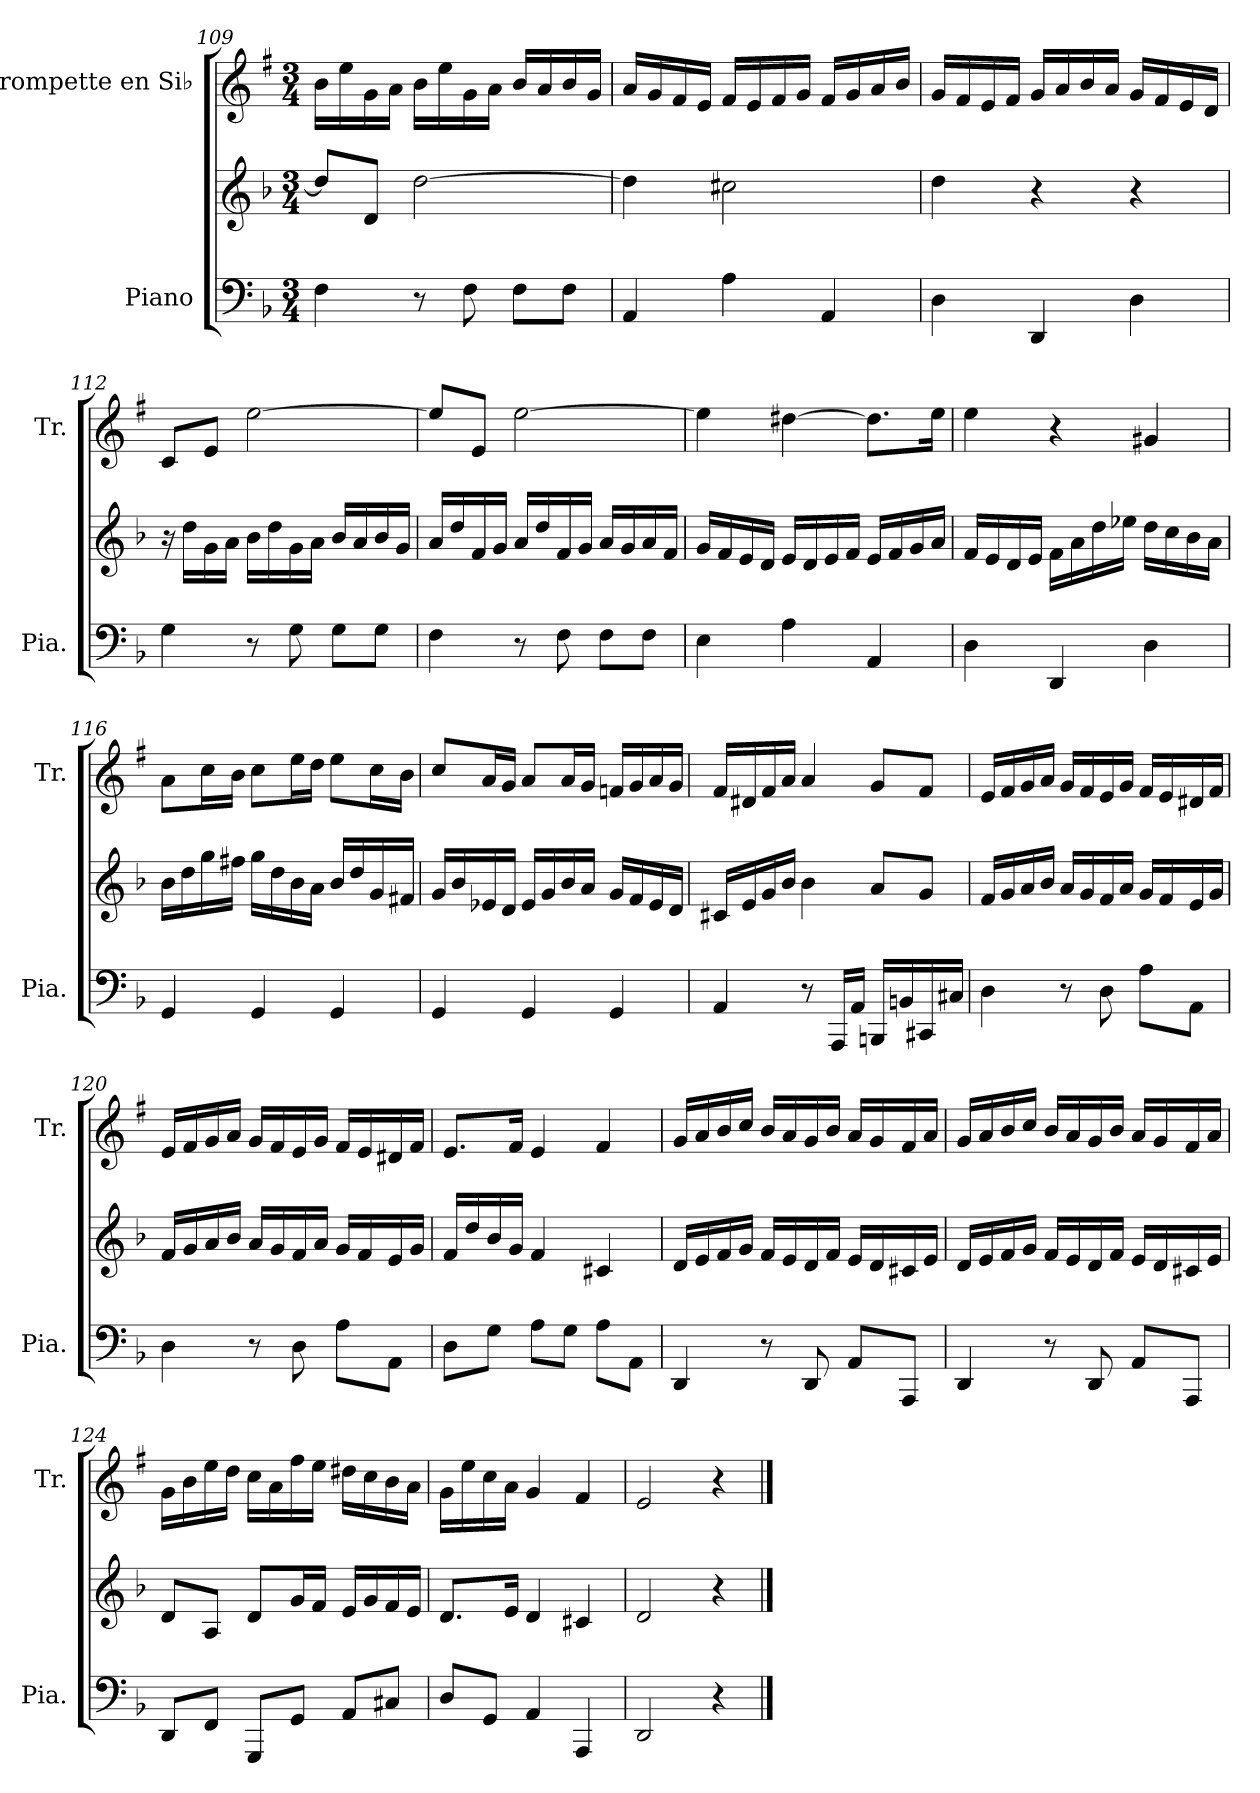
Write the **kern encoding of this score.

**kern	**kern	**kern
*part2	*part2	*part1
*staff3	*staff2	*staff1
*I"Piano	*	*I"Trompette en Si♭
*I'Pia.	*	*I'Tr.
*clefF4	*clefG2	*clefG2
*	*	*ITrd1c2
*k[b-]	*k[b-]	*k[b-]
*M3/4	*M3/4	*M3/4
=109	=109	=109
4F\	8dd/L]	16a\LL
.	.	16dd\
.	8d/J	16f\
.	.	16g\JJ
8r	[2dd\	16a\LL
.	.	16dd\
8F\	.	16f\
.	.	16g\JJ
8F\L	.	16a/LL
.	.	16g/
8F\J	.	16a/
.	.	16f/JJ
!!LO:LB:g=z
=110	=110	=110
4AA/	4dd\]	16g/LL
.	.	16f/
.	.	16e/
.	.	16d/JJ
4A\	2cc#X\	16e/LL
.	.	16d/
.	.	16e/
.	.	16f/JJ
4AA/	.	16e/LL
.	.	16f/
.	.	16g/
.	.	16a/JJ
=111	=111	=111
4D\	4dd\	16f/LL
.	.	16e/
.	.	16d/
.	.	16e/JJ
4DD/	4r	16f/LL
.	.	16g/
.	.	16a/
.	.	16g/JJ
4D\	4r	16f/LL
.	.	16e/
.	.	16d/
.	.	16c/JJ
=112	=112	=112
4G\	16r	8B-/L
.	16dd\LL	.
.	16g\	8d/J
.	16a\JJ	.
8r	16b-\LL	[2dd\
.	16dd\	.
8G\	16g\	.
.	16a\JJ	.
8G\L	16b-/LL	.
.	16a/	.
8G\J	16b-/	.
.	16g/JJ	.
!!LO:LB:g=z
=113	=113	=113
4F\	16a/LL	8dd/L]
.	16dd/	.
.	16f/	8d/J
.	16g/JJ	.
8r	16a/LL	[2dd\
.	16dd/	.
8F\	16f/	.
.	16g/JJ	.
8F\L	16a/LL	.
.	16g/	.
8F\J	16a/	.
.	16f/JJ	.
=114	=114	=114
4E\	16g/LL	4dd\]
.	16f/	.
.	16e/	.
.	16d/JJ	.
4A\	16e/LL	[4cc#X\
.	16d/	.
.	16e/	.
.	16f/JJ	.
4AA/	16e/LL	8.cc#\L]
.	16f/	.
.	16g/	.
.	16a/JJ	16dd\Jk
=115	=115	=115
4D\	16f/LL	4dd\
.	16e/	.
.	16d/	.
.	16e/JJ	.
4DD/	16f\LL	4r
.	16a\	.
.	16dd\	.
.	16ee-X\JJ	.
4D\	16dd\LL	4f#X/
.	16cc\	.
.	16b-\	.
.	16a\JJ	.
!!LO:PB:g=z
=116	=116	=116
4GG/	16b-\LL	8g\L
.	16dd\	.
.	16gg\	16b-\L
.	16ff#X\JJ	16a\JJ
4GG/	16gg\LL	8b-\L
.	16dd\	.
.	16b-\	16dd\L
.	16a\JJ	16cc\JJ
4GG/	16b-/LL	8dd\L
.	16dd/	.
.	16g/	16b-\L
.	16f#X/JJ	16a\JJ
=117	=117	=117
4GG/	16g/LL	8b-/L
.	16b-/	.
.	16e-X/	16g/L
.	16d/JJ	16f/JJ
4GG/	16e-/LL	8g/L
.	16g/	.
.	16b-/	16g/L
.	16a/JJ	16f/JJ
4GG/	16g/LL	16e-X/LL
.	16f/	16f/
.	16e-/	16g/
.	16d/JJ	16f/JJ
=118	=118	=118
4AA/	16c#X/LL	16e/LL
.	16e/	16c#X/
.	16g/	16e/
.	16b-/JJ	16g/JJ
8r	4b-\	4g/
16AAA/LL	.	.
16AA/JJ	.	.
16BBBn/LL	8a/L	8f/L
16BBn/	.	.
16CC#X/	8g/J	8e/J
16C#X/JJ	.	.
!!LO:LB:g=z
=119	=119	=119
4D\	16f/LL	16d/LL
.	16g/	16e/
.	16a/	16f/
.	16b-/JJ	16g/JJ
8r	16a/LL	16f/LL
.	16g/	16e/
8D\	16f/	16d/
.	16a/JJ	16f/JJ
8A\L	16g/LL	16e/LL
.	16f/	16d/
8AA\J	16e/	16c#X/
.	16g/JJ	16e/JJ
=120	=120	=120
4D\	16f/LL	16d/LL
.	16g/	16e/
.	16a/	16f/
.	16b-/JJ	16g/JJ
8r	16a/LL	16f/LL
.	16g/	16e/
8D\	16f/	16d/
.	16a/JJ	16f/JJ
8A\L	16g/LL	16e/LL
.	16f/	16d/
8AA\J	16e/	16c#X/
.	16g/JJ	16e/JJ
=121	=121	=121
8D\L	16f/LL	8.d/L
.	16dd/	.
8G\J	16b-/	.
.	16g/JJ	16e/Jk
8A\L	4f/	4d/
8G\J	.	.
8A\L	4c#X/	4e/
8AA\J	.	.
=122	=122	=122
4DD/	16d/LL	16f/LL
.	16e/	16g/
.	16f/	16a/
.	16g/JJ	16b-/JJ
8r	16f/LL	16a/LL
.	16e/	16g/
8DD/	16d/	16f/
.	16f/JJ	16a/JJ
8AA/L	16e/LL	16g/LL
.	16d/	16f/
8AAA/J	16c#X/	16e/
.	16e/JJ	16g/JJ
!!LO:LB:g=z
=123	=123	=123
4DD/	16d/LL	16f/LL
.	16e/	16g/
.	16f/	16a/
.	16g/JJ	16b-/JJ
8r	16f/LL	16a/LL
.	16e/	16g/
8DD/	16d/	16f/
.	16f/JJ	16a/JJ
8AA/L	16e/LL	16g/LL
.	16d/	16f/
8AAA/J	16c#X/	16e/
.	16e/JJ	16g/JJ
=124	=124	=124
8DD/L	8d/L	16f\LL
.	.	16a\
8FF/J	8A/J	16dd\
.	.	16cc\JJ
8GGG/L	8d/L	16b-\LL
.	.	16g\
8GG/J	16g/L	16ee\
.	16f/JJ	16dd\JJ
8AA/L	16e/LL	16cc#X\LL
.	16g/	16b-\
8C#X/J	16f/	16a\
.	16e/JJ	16g\JJ
=125	=125	=125
8D/L	8.d/L	16f\LL
.	.	16dd\
8GG/J	.	16b-\
.	16e/Jk	16g\JJ
4AA/	4d/	4f/
4AAA/	4c#X/	4e/
=126	=126	=126
2DD/	2d/	2d/
4r	4r	4r
==	==	==
*-	*-	*-
